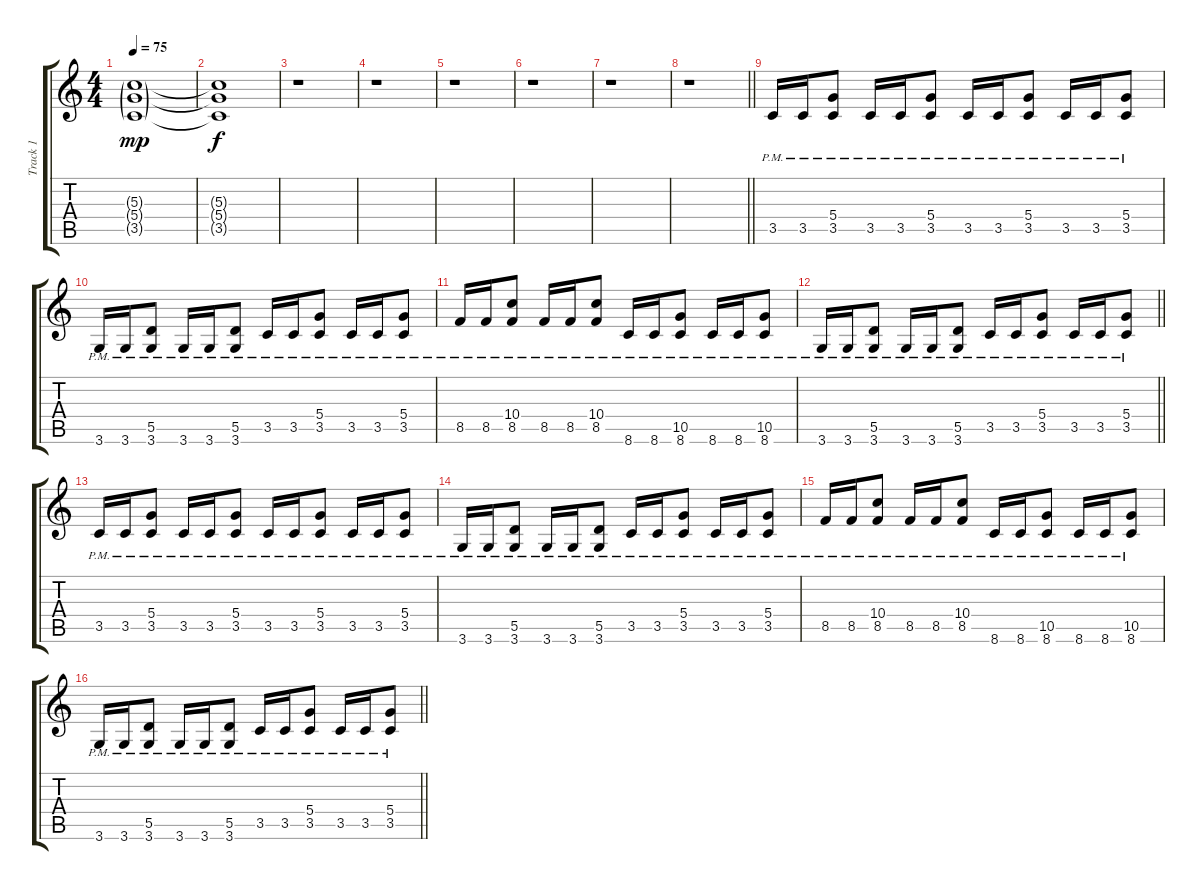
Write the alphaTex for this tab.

\track ("Track 1" "Track 1") {instrument distortionguitar}
\staff {score tabs}
\tuning (E4 B3 G3 D3 A2 E2) {hide}
\ts (4 4)
\tempo 75
\clef g2
\ks c
(5.3{g} 5.4{g} 3.5{g}).1{dy mp volume 3} |
(5.3{t} 5.4{t} 3.5{t}).1{dy f} |
r.1 |
r.1 |
r.1 |
r.1 |
r.1 |
\barLineRight lightlight
r.1 |
3.5{pm}.16{volume 16} 3.5{pm}.16 (5.4{pm} 3.5{pm}).8 3.5{pm}.16 3.5{pm}.16 (5.4{pm} 3.5{pm}).8 3.5{pm}.16 3.5{pm}.16 (5.4{pm} 3.5{pm}).8 3.5{pm}.16 3.5{pm}.16 (5.4{pm} 3.5{pm}).8 |
3.6{pm}.16 3.6{pm}.16 (5.5{pm} 3.6{pm}).8 3.6{pm}.16 3.6{pm}.16 (5.5{pm} 3.6{pm}).8 3.5{pm}.16 3.5{pm}.16 (5.4{pm} 3.5{pm}).8 3.5{pm}.16 3.5{pm}.16 (5.4{pm} 3.5{pm}).8 |
8.5{pm}.16 8.5{pm}.16 (10.4 8.5{pm}).8 8.5{pm}.16 8.5{pm}.16 (10.4 8.5{pm}).8 8.6{pm}.16 8.6{pm}.16 (10.5{pm} 8.6{pm}).8 8.6{pm}.16 8.6{pm}.16 (10.5 8.6{pm}).8 |
\barLineRight lightlight
3.6{pm}.16 3.6{pm}.16 (5.5{pm} 3.6{pm}).8 3.6{pm}.16 3.6{pm}.16 (5.5{pm} 3.6{pm}).8 3.5{pm}.16 3.5{pm}.16 (5.4{pm} 3.5{pm}).8 3.5{pm}.16 3.5{pm}.16 (5.4{pm} 3.5{pm}).8 |
3.5{pm}.16 3.5{pm}.16 (5.4{pm} 3.5{pm}).8 3.5{pm}.16 3.5{pm}.16 (5.4{pm} 3.5{pm}).8 3.5{pm}.16 3.5{pm}.16 (5.4{pm} 3.5{pm}).8 3.5{pm}.16 3.5{pm}.16 (5.4{pm} 3.5{pm}).8 |
3.6{pm}.16 3.6{pm}.16 (5.5{pm} 3.6{pm}).8 3.6{pm}.16 3.6{pm}.16 (5.5{pm} 3.6{pm}).8 3.5{pm}.16 3.5{pm}.16 (5.4{pm} 3.5{pm}).8 3.5{pm}.16 3.5{pm}.16 (5.4{pm} 3.5{pm}).8 |
8.5{pm}.16 8.5{pm}.16 (10.4 8.5{pm}).8 8.5{pm}.16 8.5{pm}.16 (10.4 8.5{pm}).8 8.6{pm}.16 8.6{pm}.16 (10.5{pm} 8.6{pm}).8 8.6{pm}.16 8.6{pm}.16 (10.5 8.6{pm}).8 |
\barLineRight lightlight
3.6{pm}.16 3.6{pm}.16 (5.5{pm} 3.6{pm}).8 3.6{pm}.16 3.6{pm}.16 (5.5{pm} 3.6{pm}).8 3.5{pm}.16 3.5{pm}.16 (5.4{pm} 3.5{pm}).8 3.5{pm}.16 3.5{pm}.16 (5.4{pm} 3.5{pm}).8
